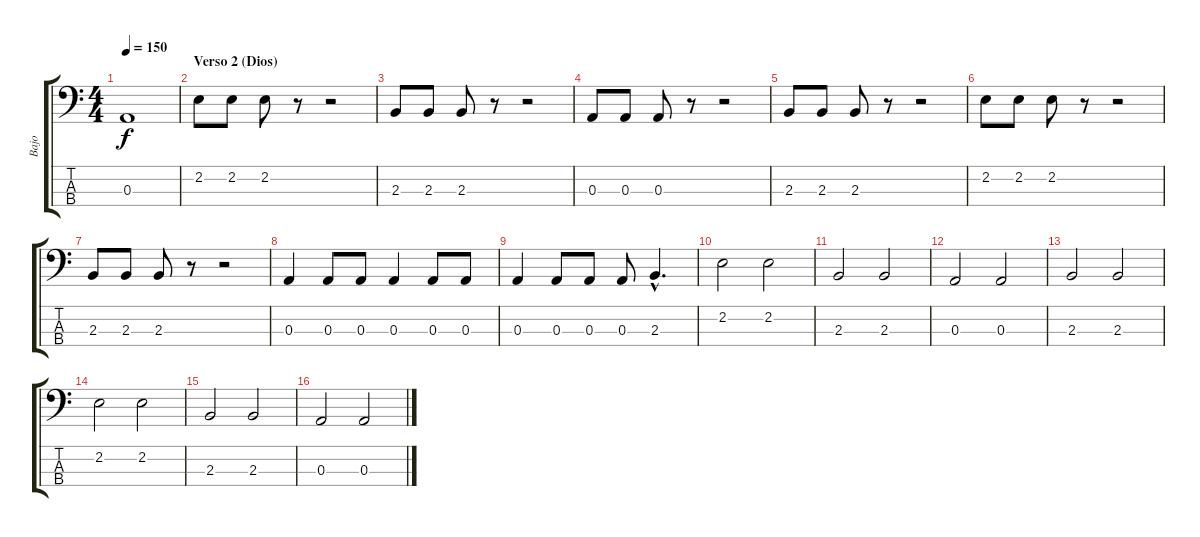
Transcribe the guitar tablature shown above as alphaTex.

\track ("Bajo" "Bajo") {instrument electricbassfinger}
\staff {score tabs}
\tuning (G2 D2 A1 E1) {hide}
\ts (4 4)
\tempo 150
\clef f4
\ks c
0.3{t}.1{dy f} |
\section ("" "Verso 2 (Dios)")
2.2.8 2.2.8 2.2.8 r.8 r.2 |
2.3.8 2.3.8 2.3.8 r.8 r.2 |
0.3.8 0.3.8 0.3.8 r.8 r.2 |
2.3.8 2.3.8 2.3.8 r.8 r.2 |
2.2.8 2.2.8 2.2.8 r.8 r.2 |
2.3.8 2.3.8 2.3.8 r.8 r.2 |
0.3.4 0.3.8 0.3.8 0.3.4 0.3.8 0.3.8 |
0.3.4 0.3.8 0.3.8 0.3.8 2.3{hac}.4{d} |
2.2.2 2.2.2 |
2.3.2 2.3.2 |
0.3.2 0.3.2 |
2.3.2 2.3.2 |
2.2.2 2.2.2 |
2.3.2 2.3.2 |
0.3.2 0.3.2
